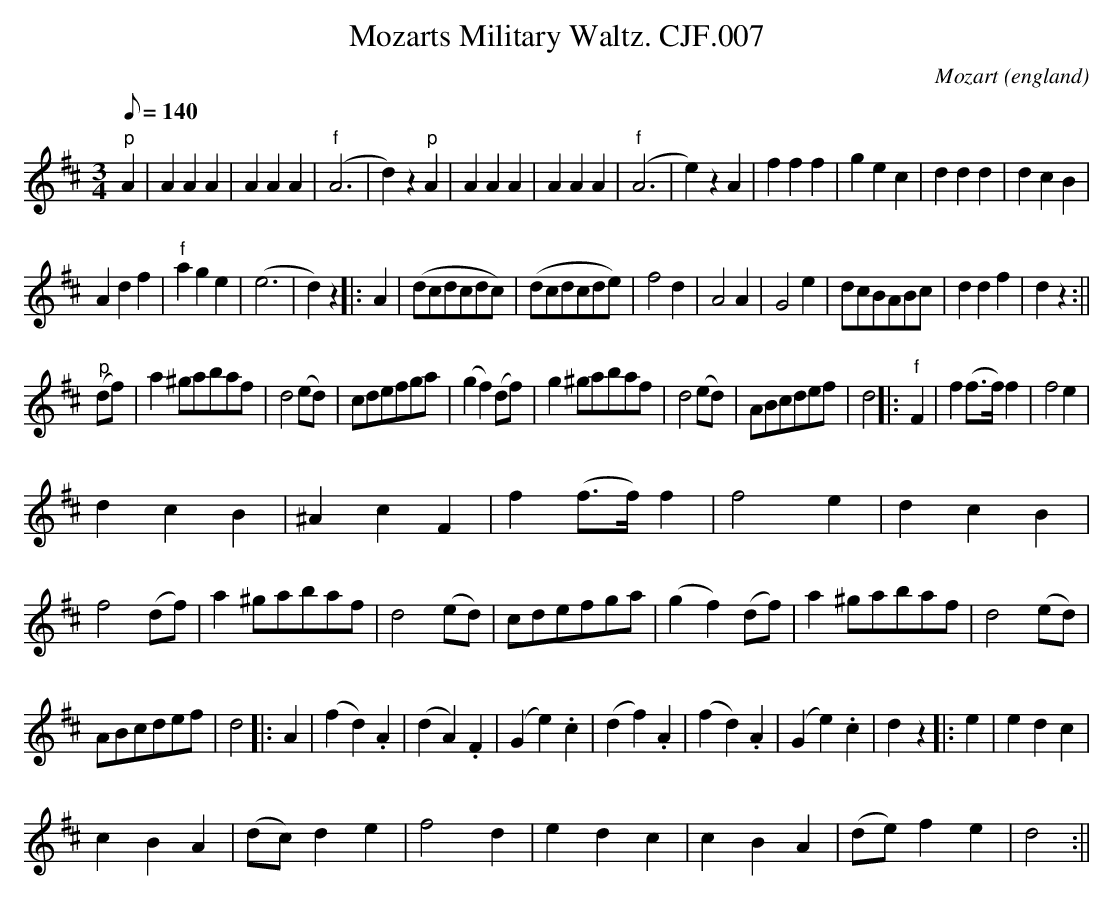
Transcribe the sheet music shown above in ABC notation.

X:1
T:Mozarts Military Waltz. CJF.007
O:england
M:3/4
L:1/8
Q:140
C:Mozart
K:D
"p"A2|A2A2A2|A2A2A2|"f"(A6|d2)z2"p"A2|A2A2A2|A2A2A2|\
"f"(A6|e2)z2A2|f2f2f2|g2e2c2|d2d2d2|d2c2B2|
A2d2f2|"f"a2g2e2|(e6|d2)z2||:A2|(dcdcdc)|(dcdcde)|\
f4d2|A4A2|G4e2|dcBABc|d2d2f2|d2z2:||
"p"(df)|a2^gabaf|d4(ed)|cdefga|(g2f2)(df)|g2^gabaf|\
d4(ed)|ABcdef|d4||:"f"F2|f2(f>f)f2|f4e2|
d2c2B2|^A2c2F2|f2(f>f)f2|f4e2|d2c2B2|f4(df)|\
a2^gabaf|d4(ed)|cdefga|(g2f2)(df)|a2^gabaf|d4(ed)|
ABcdef|d4||:A2|(f2d2).A2|(d2A2).F2|(G2e2).c2|(d2f2).A2|\
(f2d2).A2|(G2e2).c2|d2z2|:e2|e2d2c2|
c2B2A2|(dc)d2e2|f4d2|e2d2c2|c2B2A2|(de)f2e2|d4:||
